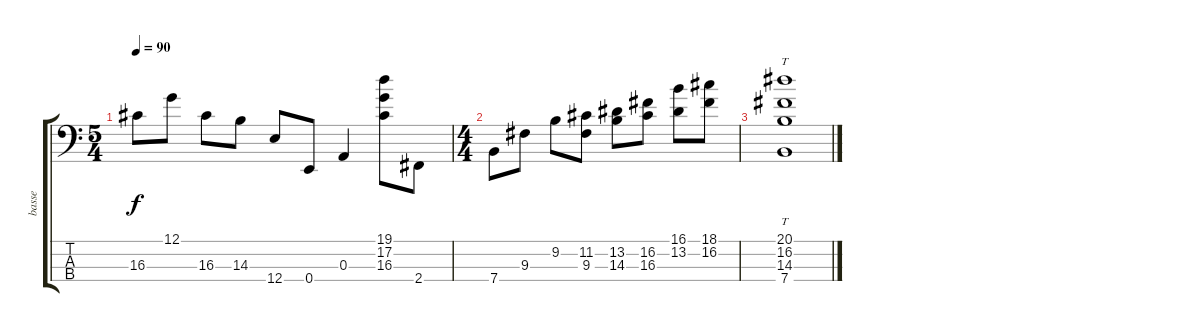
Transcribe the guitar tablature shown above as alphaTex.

\track ("basse" "basse") {instrument electricbassfinger}
\staff {score tabs}
\tuning (G2 D2 A1 E1) {hide}
\ts (5 4)
\tempo 90
\clef f4
\ks c
16.3.8{dy f} 12.1.8 16.3.8 14.3.8 12.4.8 0.4.8 0.3.4 (19.1 17.2 16.3).8 2.4.8 |
\ts (4 4)
7.4.8 9.3.8 9.2.8 (11.2 9.3).8 (13.2 14.3).8 (16.2 16.3).8 (16.1 13.2).8 (18.1 16.2).8 |
(20.1 16.2 14.3 7.4).1{tt}
